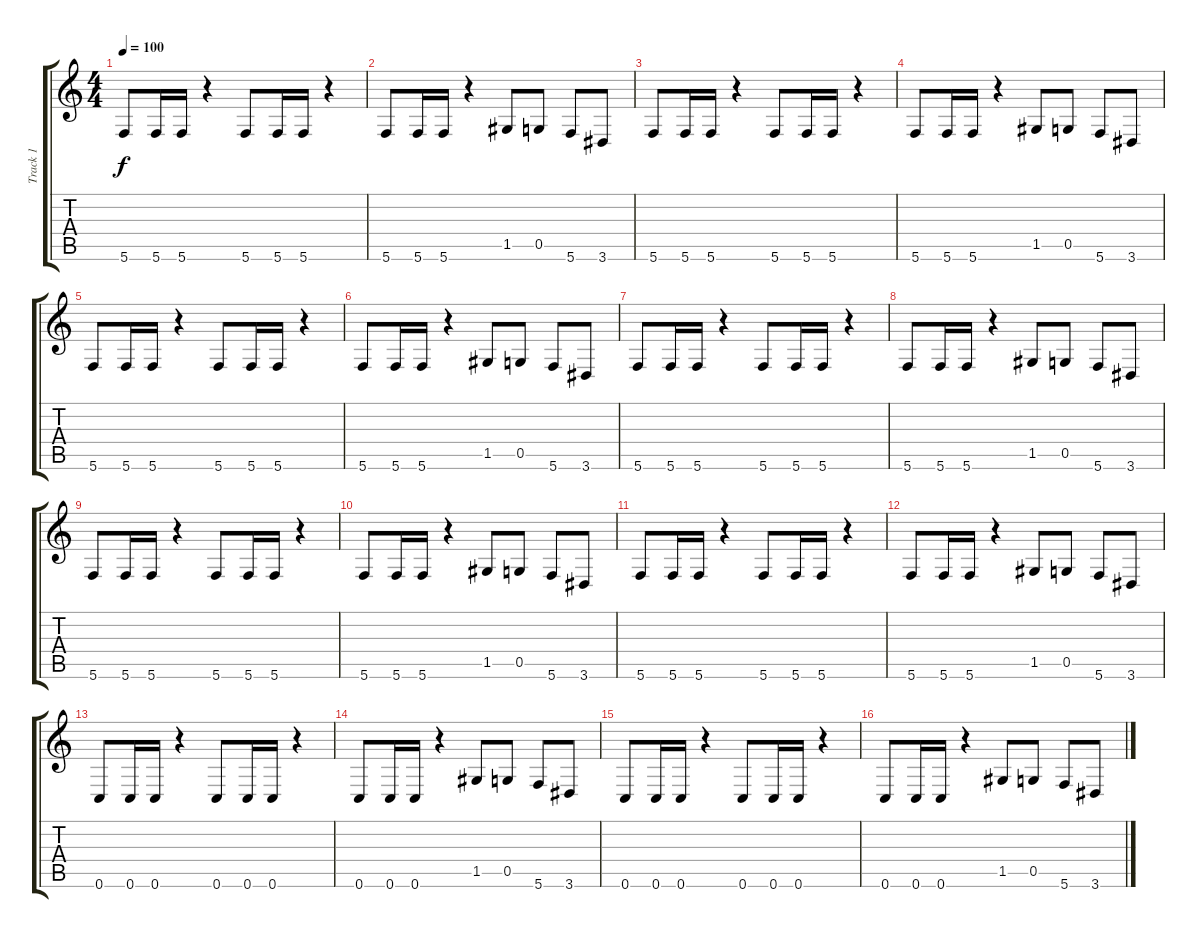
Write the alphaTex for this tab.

\track ("Track 1" "Track 1") {instrument synthbass1}
\staff {score tabs}
\tuning (D4 A3 F3 C3 G2 C2) {hide}
\ts (4 4)
\tempo 100
\clef g2
\ks c
5.6.8{dy f} 5.6.16 5.6.16 r.4 5.6.8 5.6.16 5.6.16 r.4 |
5.6.8 5.6.16 5.6.16 r.4 1.5.8 0.5.8 5.6.8 3.6.8 |
5.6.8 5.6.16 5.6.16 r.4 5.6.8 5.6.16 5.6.16 r.4 |
5.6.8 5.6.16 5.6.16 r.4 1.5.8 0.5.8 5.6.8 3.6.8 |
5.6.8 5.6.16 5.6.16 r.4 5.6.8 5.6.16 5.6.16 r.4 |
5.6.8 5.6.16 5.6.16 r.4 1.5.8 0.5.8 5.6.8 3.6.8 |
5.6.8 5.6.16 5.6.16 r.4 5.6.8 5.6.16 5.6.16 r.4 |
5.6.8 5.6.16 5.6.16 r.4 1.5.8 0.5.8 5.6.8 3.6.8 |
5.6.8 5.6.16 5.6.16 r.4 5.6.8 5.6.16 5.6.16 r.4 |
5.6.8 5.6.16 5.6.16 r.4 1.5.8 0.5.8 5.6.8 3.6.8 |
5.6.8 5.6.16 5.6.16 r.4 5.6.8 5.6.16 5.6.16 r.4 |
5.6.8 5.6.16 5.6.16 r.4 1.5.8 0.5.8 5.6.8 3.6.8 |
0.6.8 0.6.16 0.6.16 r.4 0.6.8 0.6.16 0.6.16 r.4 |
0.6.8 0.6.16 0.6.16 r.4 1.5.8 0.5.8 5.6.8 3.6.8 |
0.6.8 0.6.16 0.6.16 r.4 0.6.8 0.6.16 0.6.16 r.4 |
0.6.8 0.6.16 0.6.16 r.4 1.5.8 0.5.8 5.6.8 3.6.8
